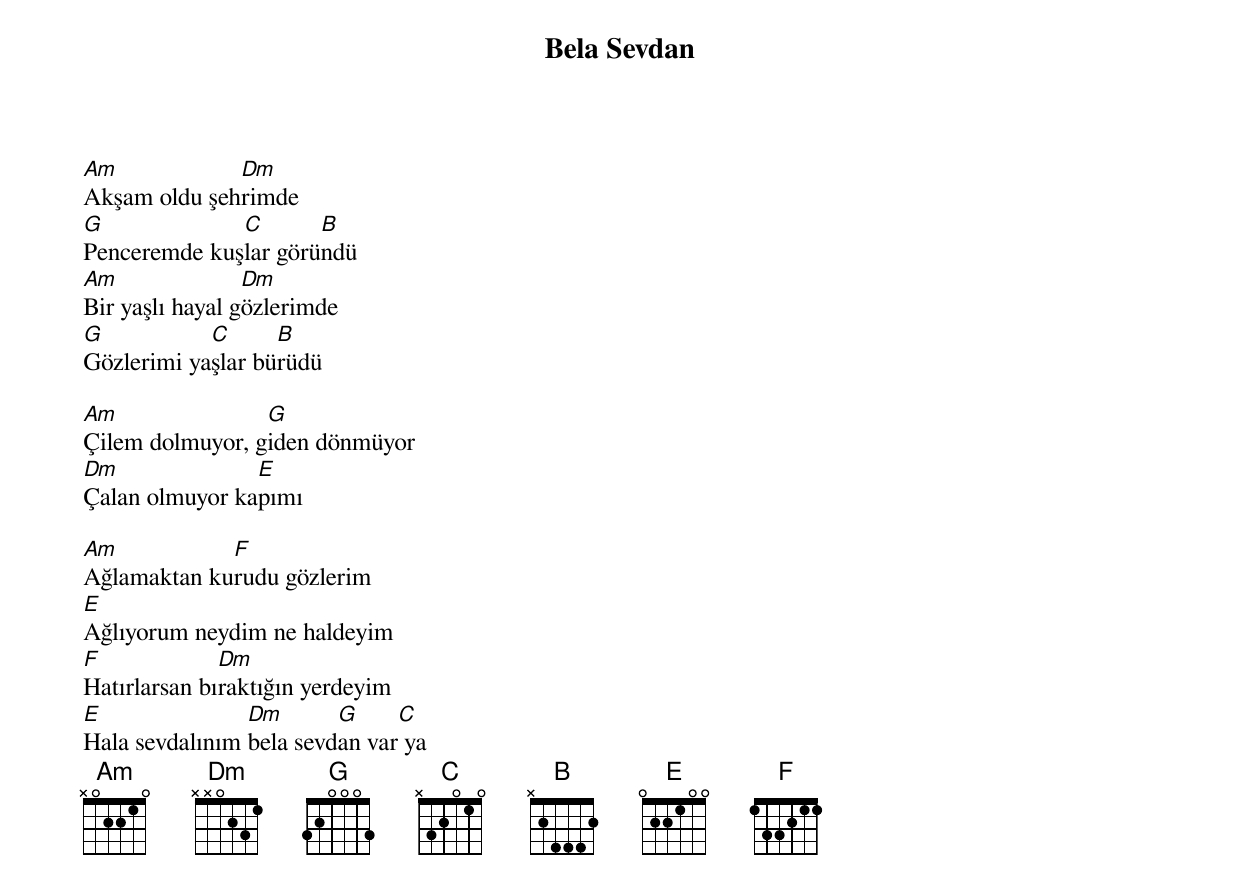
{title: Bela Sevdan}
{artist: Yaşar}

Am            Dm
Akşam oldu şehrimde
G             C       B
Penceremde kuşlar göründü
Am               Dm
Bir yaşlı hayal gözlerimde
G           C      B
Gözlerimi yaşlar bürüdü

Am               G
Çilem dolmuyor, giden dönmüyor
Dm              E
Çalan olmuyor kapımı

Am           F
Ağlamaktan kurudu gözlerim
E
Ağlıyorum neydim ne haldeyim
F             Dm
Hatırlarsan bıraktığın yerdeyim
E               Dm       G     C
Hala sevdalınım bela sevdan var ya
